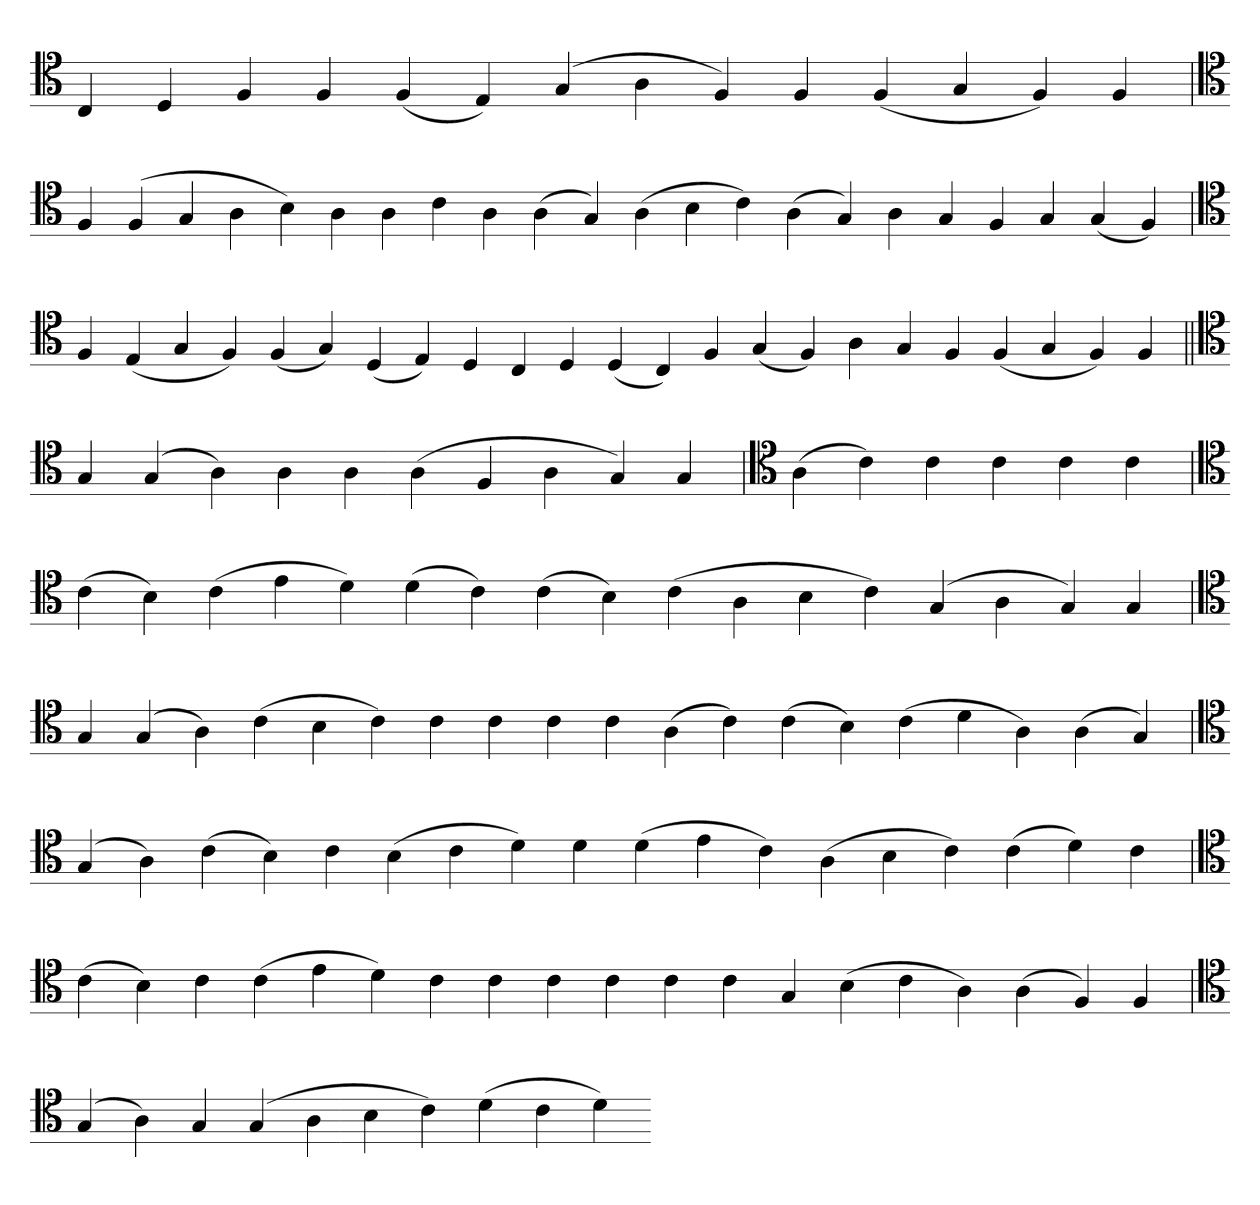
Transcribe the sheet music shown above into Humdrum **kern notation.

**kern
*part1
*staff1
*clefC4
=
4C
4D
4F
4F
(4F
4E)
(4G
4A
4F)
4F
(4F
4G
4F)
4F
='
*clefC4
4F
(4F
4G
4A
4B)
4A
4A
4c
4A
(4A
4G)
(4A
4B
4c)
(4A
4G)
4A
4G
4F
4G
(4G
4F)
='
*clefC4
4F
(4E
4G
4F)
(4F
4G)
(4D
4E)
4D
4C
4D
(4D
4C)
4F
(4G
4F)
4A
4G
4F
(4F
4G
4F)
4F
=||
*clefC4
4G
(4G
4A)
4A
4A
(4A
4F
4A
4G)
4G
=`
*clefC4
(4A
4c)
4c
4c
4c
4c
='
*clefC4
(4c
4B)
(4c
4e
4d)
(4d
4c)
(4c
4B)
(4c
4A
4B
4c)
(4G
4A
4G)
4G
=
*clefC4
4G
(4G
4A)
(4c
4B
4c)
4c
4c
4c
4c
(4A
4c)
(4c
4B)
(4c
4d
4A)
(4A
4G)
='
*clefC4
(4G
4A)
(4c
4B)
4c
(4B
4c
4d)
4d
(4d
4e
4c)
(4A
4B
4c)
(4c
4d)
4c
=
*clefC4
(4c
4B)
4c
(4c
4e
4d)
4c
4c
4c
4c
4c
4c
4G
(4B
4c
4A)
(4A
4F)
4F
='
*clefC4
(4G
4A)
4G
(4G
4A
4B
4c)
(4d
4c
4d)
=-
*-
